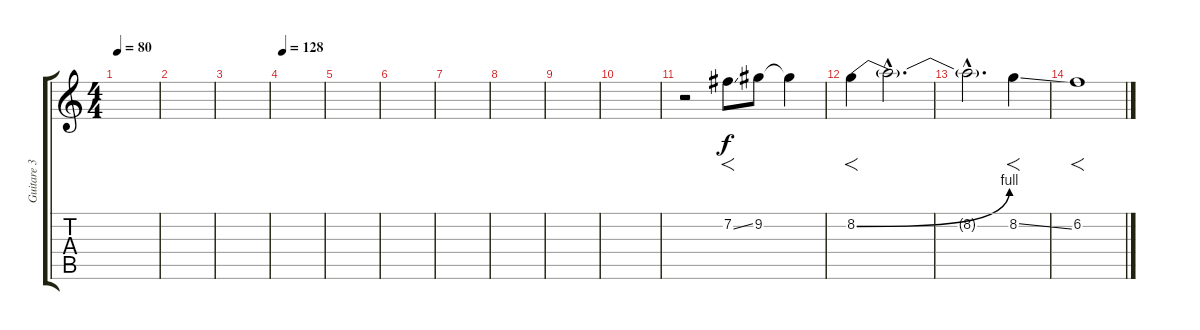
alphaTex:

\track ("Guitare 3 / Saxophone" "Guitare 3 ") {instrument electricguitarjazz}
\staff {score tabs}
\tuning (E4 B3 G3 D3 A2 E2) {hide}
\ts (4 4)
\tempo 80
\clef g2
\ks c
|
|
|
\tempo 128
|
|
|
|
|
|
|
r.2 7.2{ss}.8{f} 9.2.8 9.2{t}.4 |
8.2{be (bend 0 0 60 4)}.4{f} 8.2{hac t}.2{d} |
8.2{hac t}.2{d} 8.2{ss}.4{f} |
6.2.1{f}
